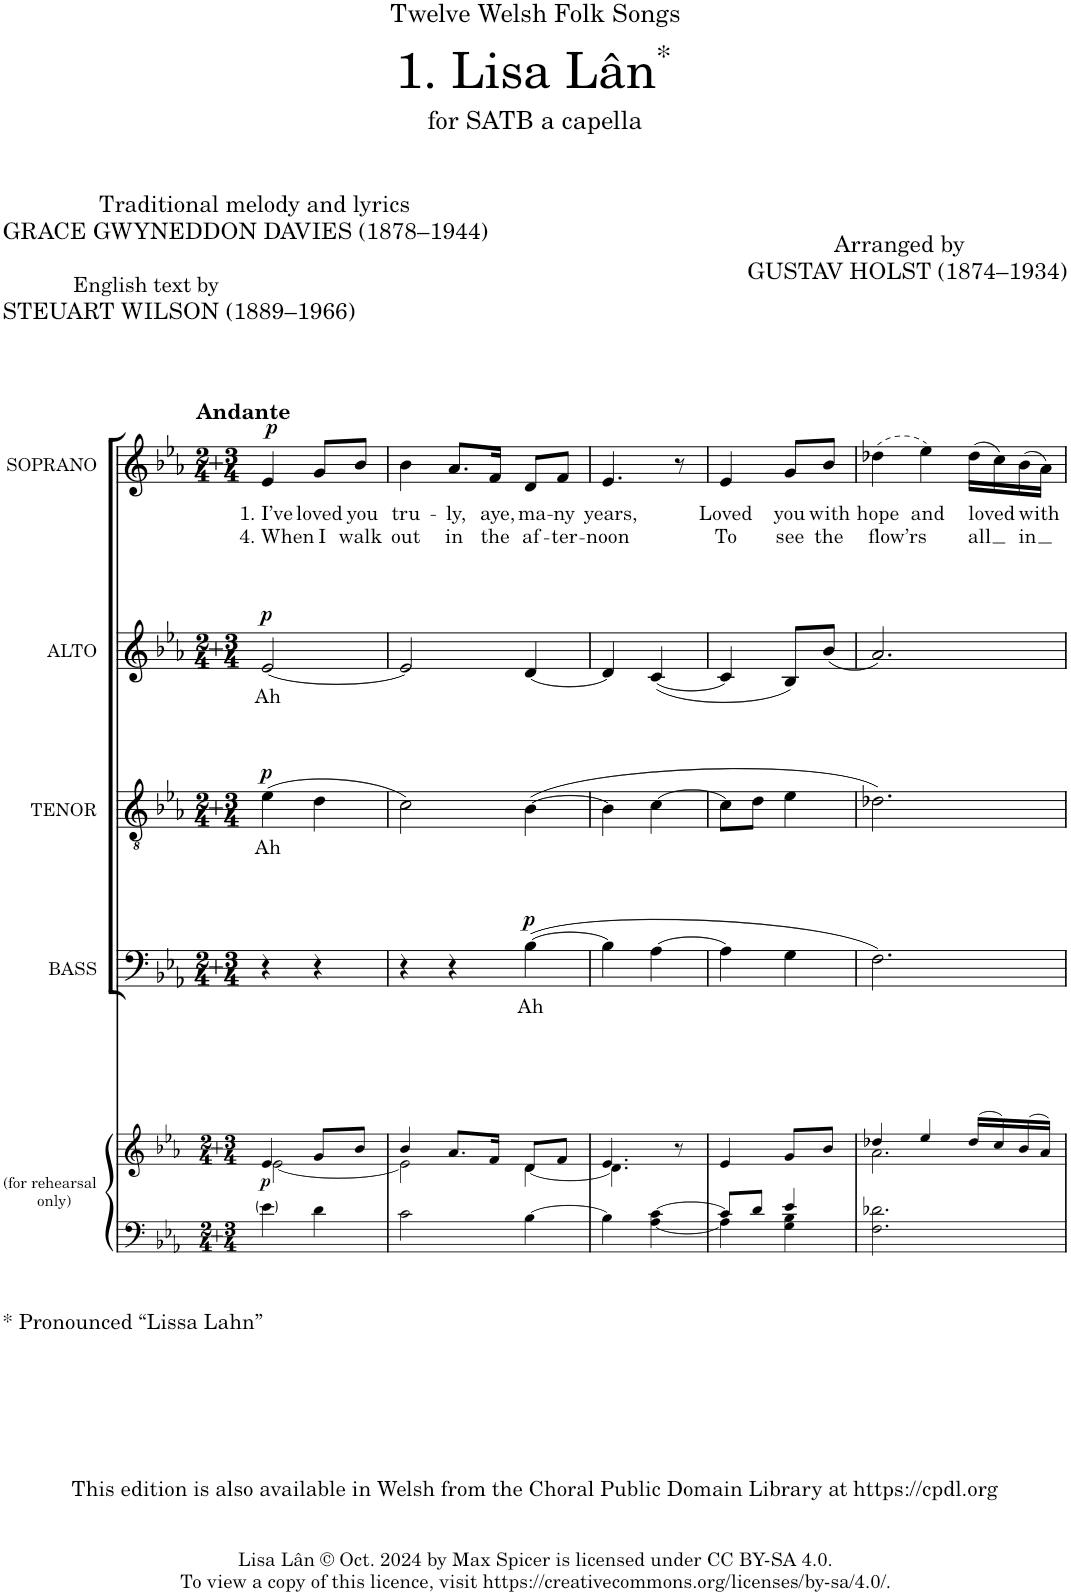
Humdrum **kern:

**kern	**kern	**dynam	**kern	**text	**dynam	**kern	**text	**dynam	**kern	**text	**dynam	**kern	**text	**text	**dynam
*part5	*part5	*part5	*part4	*part4	*part4	*part3	*part3	*part3	*part2	*part2	*part2	*part1	*part1	*part1	*part1
*staff6	*staff5	*staff5/6	*staff4	*staff4	*staff4	*staff3	*staff3	*staff3	*staff2	*staff2	*staff2	*staff1	*staff1	*staff1	*staff1
*I"(for rehearsal only)	*	*	*I"BASS	*	*	*I"TENOR	*	*	*I"ALTO	*	*	*I"SOPRANO	*	*	*
*	*	*	*I'B	*	*	*I'T	*	*	*I'A	*	*	*I'S	*	*	*
*stria5	*stria5	*	*	*	*	*	*	*	*	*	*	*	*	*	*
*clefF4	*clefG2	*	*clefF4	*	*	*clefGv2	*	*	*clefG2	*	*	*clefG2	*	*	*
*k[b-e-a-]	*k[b-e-a-]	*	*k[b-e-a-]	*	*	*k[b-e-a-]	*	*	*k[b-e-a-]	*	*	*k[b-e-a-]	*	*	*
*M3/4	*M3/4	*	*M3/4	*	*	*M3/4	*	*	*M3/4	*	*	*M3/4	*	*	*
=1	=1	=1	=1	=1	=1	=1	=1	=1	=1	=1	=1	=1	=1	=1	=1
*	*^	*	*	*	*	*	*	*	*	*	*	*	*	*	*
!	!	!	!	!	!	!	!	!	!	!	!	!	!LO:TX:a:B:t=Andante	!	!	!
!LO:TX:b:t=This edition is also available in Welsh from the Choral Public Domain Library at https&colon;//cpdl.org	!	!	!	!	!	!	!	!	!	!	!	!	!	!	!	!
!LO:TX:b:t=* Pronounced “Lissa Lahn”	!	!	!	!	!	!	!	!	!	!	!	!	!	!	!	!
!	!	!	!LO:DY:b	!	!	!	!	!LO:LY:b	!LO:DY:a	!	!LO:LY:b	!LO:DY:a	!	!LO:LY:b	!LO:LY:b	!LO:DY:a
4e-\	4e-/	[2e-\	p	4r	.	.	(4e-\	Ah	p	[2e-/	Ah	p	4e-/	1. I’ve	4. When	p
!	!	!	!	!	!	!	!	!	!	!	!	!	!	!LO:LY:b	!LO:LY:b	!
4d\	8g/L	.	.	4r	.	.	4d\	.	.	.	.	.	8g/L	loved	I	.
!	!	!	!	!	!	!	!	!	!	!	!	!	!	!LO:LY:b	!LO:LY:b	!
.	8b-/J	.	.	.	.	.	.	.	.	.	.	.	8b-/J	you	walk	.
=2	=2	=2	=2	=2	=2	=2	=2	=2	=2	=2	=2	=2	=2	=2	=2	=2
!	!	!	!	!	!	!	!	!	!	!	!	!	!	!LO:LY:b	!LO:LY:b	!
2c\	4b-/	2e-\]	.	4r	.	.	2c\)	.	.	2e-/]	.	.	4b-\	tru-	out	.
!	!	!	!	!	!	!	!	!	!	!	!	!	!	!LO:LY:b	!LO:LY:b	!
.	8.a-/L	.	.	4r	.	.	.	.	.	.	.	.	8.a-/L	-ly,	in	.
!	!	!	!	!	!	!	!	!	!	!	!	!	!	!LO:LY:b	!LO:LY:b	!
.	16f/Jk	.	.	.	.	.	.	.	.	.	.	.	16f/Jk	aye,	the	.
!	!	!	!	!	!LO:LY:b	!LO:DY:a	!	!	!	!	!	!	!	!LO:LY:b	!LO:LY:b	!
[4B-\	8d/L	[4d\	.	([4B-\	Ah	p	([4B-\	.	.	[4d/	.	.	8d/L	ma-	af-	.
!	!	!	!	!	!	!	!	!	!	!	!	!	!	!LO:LY:b	!LO:LY:b	!
.	8f/J	.	.	.	.	.	.	.	.	.	.	.	8f/J	-ny	-ter-	.
=3	=3	=3	=3	=3	=3	=3	=3	=3	=3	=3	=3	=3	=3	=3	=3	=3
!	!	!	!	!	!	!	!	!	!	!	!	!	!	!LO:LY:b	!LO:LY:b	!
4B-\]	4.e-/	4.d\]	.	4B-\]	.	.	4B-\]	.	.	4d/]	.	.	4.e-/	years,	-noon	.
[4A-\ [4c\	.	.	.	[4A-\	.	.	[4c\	.	.	([4c/	.	.	.	.	.	.
.	8r	8ryy	.	.	.	.	.	.	.	.	.	.	8r	.	.	.
=4	=4	=4	=4	=4	=4	=4	=4	=4	=4	=4	=4	=4	=4	=4	=4	=4
*^	*	*	*	*	*	*	*	*	*	*	*	*	*	*	*	*
!	!	!	!	!	!	!	!	!	!	!	!	!	!	!	!LO:LY:b	!LO:LY:b	!
*	*	*v	*v	*	*	*	*	*	*	*	*	*	*	*	*	*	*
8c/L]	4A-\]	4e-/	.	4A-\]	.	.	8c\L]	.	.	4c/]	.	.	4e-/	Loved	To	.
8d/J	.	.	.	.	.	.	8d\J	.	.	.	.	.	.	.	.	.
!	!	!	!	!	!	!	!	!	!	!	!	!	!	!LO:LY:b	!LO:LY:b	!
4G\ 4B-\	4e-/	8g/L	.	4G\	.	.	4e-\	.	.	8B-/L)	.	.	8g/L	you	see	.
!	!	!	!	!	!	!	!	!	!	!	!	!	!	!LO:LY:b	!LO:LY:b	!
.	.	8b-/J	.	.	.	.	.	.	.	(8b-/J	.	.	8b-/J	with	the	.
*v	*v	*	*	*	*	*	*	*	*	*	*	*	*	*	*	*
=5	=5	=5	=5	=5	=5	=5	=5	=5	=5	=5	=5	=5	=5	=5	=5
*	*^	*	*	*	*	*	*	*	*	*	*	*	*	*	*
!	!	!	!	!	!	!	!	!	!	!	!	!	!	!LO:LY:b	!LO:LY:b	!
2.F\ 2.d-X\	4dd-X/	2.a-\	.	2.F\)	.	.	2.d-X\)	.	.	2.a-/)	.	.	(4dd-X\	hope	flow’rs	.
!	!	!	!	!	!	!	!	!	!	!	!	!	!	!LO:LY:b	!	!
.	4ee-/	.	.	.	.	.	.	.	.	.	.	.	4ee-\)	and	.	.
!	!	!	!	!	!	!	!	!	!	!	!	!	!	!LO:LY:b	!LO:LY:b	!
.	(16dd-/LL	.	.	.	.	.	.	.	.	.	.	.	(16dd-\LL	loved	all	.
.	16cc/)	.	.	.	.	.	.	.	.	.	.	.	16cc\)	.	.	.
!	!	!	!	!	!	!	!	!	!	!	!	!	!	!LO:LY:b	!LO:LY:b	!
.	(16b-/	.	.	.	.	.	.	.	.	.	.	.	(16b-\	with	in	.
.	16a-/JJ)	.	.	.	.	.	.	.	.	.	.	.	16a-\JJ)	.	.	.
*	*v	*v	*	*	*	*	*	*	*	*	*	*	*	*	*	*
=	=	=	=	=	=	=	=	=	=	=	=	=	=	=	=
*-	*-	*-	*-	*-	*-	*-	*-	*-	*-	*-	*-	*-	*-	*-	*-
